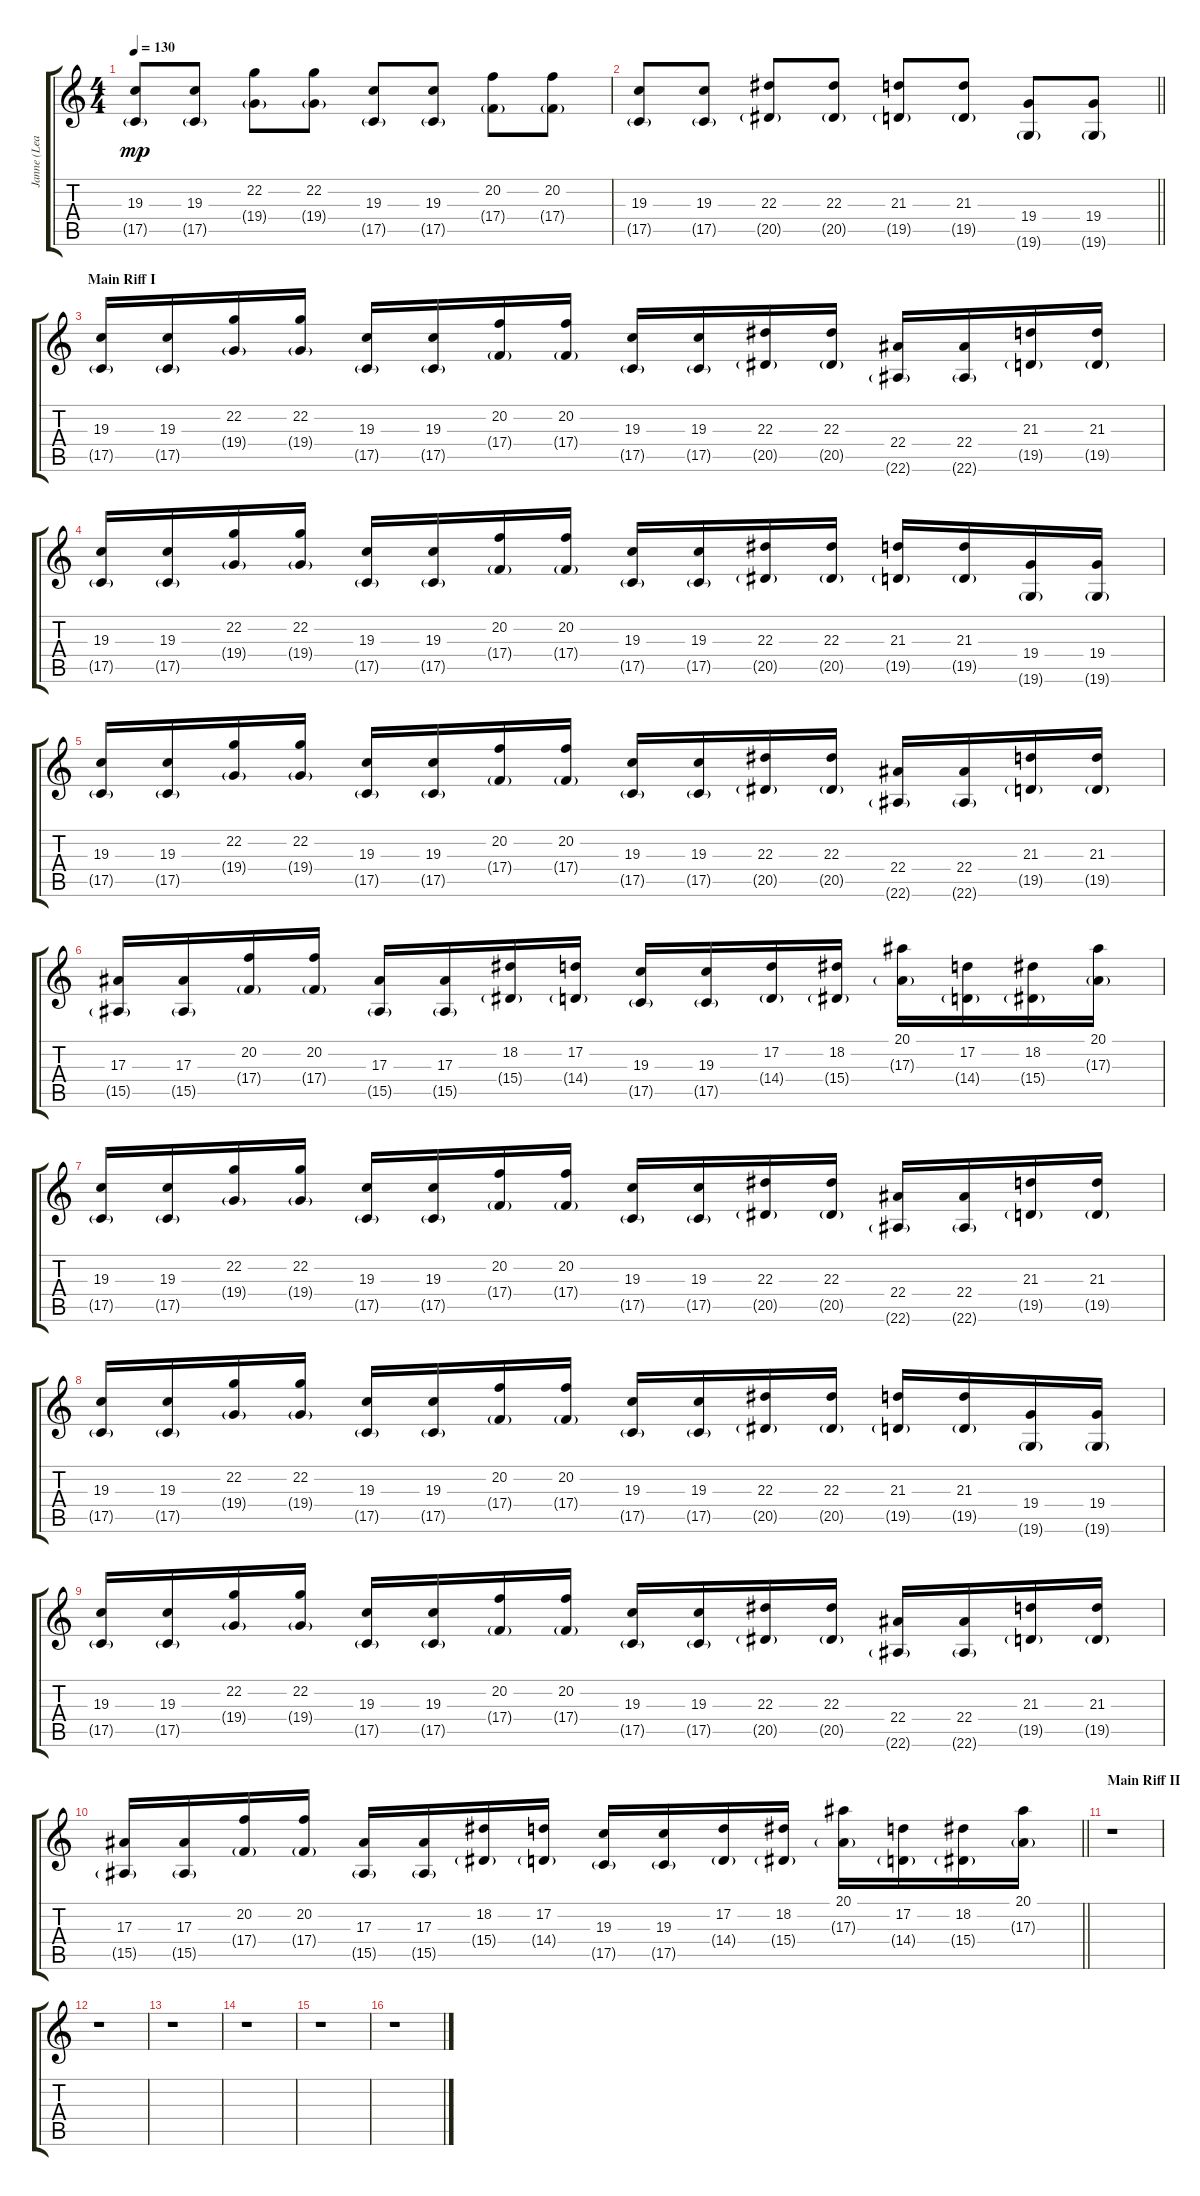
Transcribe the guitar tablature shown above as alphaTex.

\track ("Janne (Lead II)" "Janne (Lea") {instrument synthstrings2}
\staff {score tabs}
\tuning (D4 A3 F3 C3 G2 C2) {hide}
\ts (4 4)
\tempo 130
\clef g2
\ks c
(19.3 17.5{g}).8{dy mp} (19.3 17.5{g}).8 (22.2 19.4{g}).8 (22.2 19.4{g}).8 (19.3 17.5{g}).8 (19.3 17.5{g}).8 (20.2 17.4{g}).8 (20.2 17.4{g}).8 |
\barLineRight lightlight
(19.3 17.5{g}).8 (19.3 17.5{g}).8 (22.3 20.5{g}).8 (22.3 20.5{g}).8 (21.3 19.5{g}).8 (21.3 19.5{g}).8 (19.4 19.6{g}).8 (19.4 19.6{g}).8 |
\section ("" "Main Riff I")
(19.3 17.5{g}).16{volume 11 balance 8 instrument synthstrings2} (19.3 17.5{g}).16 (22.2 19.4{g}).16 (22.2 19.4{g}).16 (19.3 17.5{g}).16 (19.3 17.5{g}).16 (20.2 17.4{g}).16 (20.2 17.4{g}).16 (19.3 17.5{g}).16 (19.3 17.5{g}).16 (22.3 20.5{g}).16 (22.3 20.5{g}).16 (22.4 22.6{g}).16 (22.4 22.6{g}).16 (21.3 19.5{g}).16 (21.3 19.5{g}).16 |
(19.3 17.5{g}).16 (19.3 17.5{g}).16 (22.2 19.4{g}).16 (22.2 19.4{g}).16 (19.3 17.5{g}).16 (19.3 17.5{g}).16 (20.2 17.4{g}).16 (20.2 17.4{g}).16 (19.3 17.5{g}).16 (19.3 17.5{g}).16 (22.3 20.5{g}).16 (22.3 20.5{g}).16 (21.3 19.5{g}).16 (21.3 19.5{g}).16 (19.4 19.6{g}).16 (19.4 19.6{g}).16 |
(19.3 17.5{g}).16 (19.3 17.5{g}).16 (22.2 19.4{g}).16 (22.2 19.4{g}).16 (19.3 17.5{g}).16 (19.3 17.5{g}).16 (20.2 17.4{g}).16 (20.2 17.4{g}).16 (19.3 17.5{g}).16 (19.3 17.5{g}).16 (22.3 20.5{g}).16 (22.3 20.5{g}).16 (22.4 22.6{g}).16 (22.4 22.6{g}).16 (21.3 19.5{g}).16 (21.3 19.5{g}).16 |
(17.3 15.5{g}).16 (17.3 15.5{g}).16 (20.2 17.4{g}).16 (20.2 17.4{g}).16 (17.3 15.5{g}).16 (17.3 15.5{g}).16 (18.2 15.4{g}).16 (17.2 14.4{g}).16 (19.3 17.5{g}).16 (19.3 17.5{g}).16 (17.2 14.4{g}).16 (18.2 15.4{g}).16 (20.1 17.3{g}).16 (17.2 14.4{g}).16 (18.2 15.4{g}).16 (20.1 17.3{g}).16 |
(19.3 17.5{g}).16 (19.3 17.5{g}).16 (22.2 19.4{g}).16 (22.2 19.4{g}).16 (19.3 17.5{g}).16 (19.3 17.5{g}).16 (20.2 17.4{g}).16 (20.2 17.4{g}).16 (19.3 17.5{g}).16 (19.3 17.5{g}).16 (22.3 20.5{g}).16 (22.3 20.5{g}).16 (22.4 22.6{g}).16 (22.4 22.6{g}).16 (21.3 19.5{g}).16 (21.3 19.5{g}).16 |
(19.3 17.5{g}).16 (19.3 17.5{g}).16 (22.2 19.4{g}).16 (22.2 19.4{g}).16 (19.3 17.5{g}).16 (19.3 17.5{g}).16 (20.2 17.4{g}).16 (20.2 17.4{g}).16 (19.3 17.5{g}).16 (19.3 17.5{g}).16 (22.3 20.5{g}).16 (22.3 20.5{g}).16 (21.3 19.5{g}).16 (21.3 19.5{g}).16 (19.4 19.6{g}).16 (19.4 19.6{g}).16 |
(19.3 17.5{g}).16 (19.3 17.5{g}).16 (22.2 19.4{g}).16 (22.2 19.4{g}).16 (19.3 17.5{g}).16 (19.3 17.5{g}).16 (20.2 17.4{g}).16 (20.2 17.4{g}).16 (19.3 17.5{g}).16 (19.3 17.5{g}).16 (22.3 20.5{g}).16 (22.3 20.5{g}).16 (22.4 22.6{g}).16 (22.4 22.6{g}).16 (21.3 19.5{g}).16 (21.3 19.5{g}).16 |
\barLineRight lightlight
(17.3 15.5{g}).16 (17.3 15.5{g}).16 (20.2 17.4{g}).16 (20.2 17.4{g}).16 (17.3 15.5{g}).16 (17.3 15.5{g}).16 (18.2 15.4{g}).16 (17.2 14.4{g}).16 (19.3 17.5{g}).16 (19.3 17.5{g}).16 (17.2 14.4{g}).16 (18.2 15.4{g}).16 (20.1 17.3{g}).16 (17.2 14.4{g}).16 (18.2 15.4{g}).16 (20.1 17.3{g}).16 |
\section ("" "Main Riff II")
r.1 |
r.1 |
r.1 |
r.1 |
r.1 |
r.1
